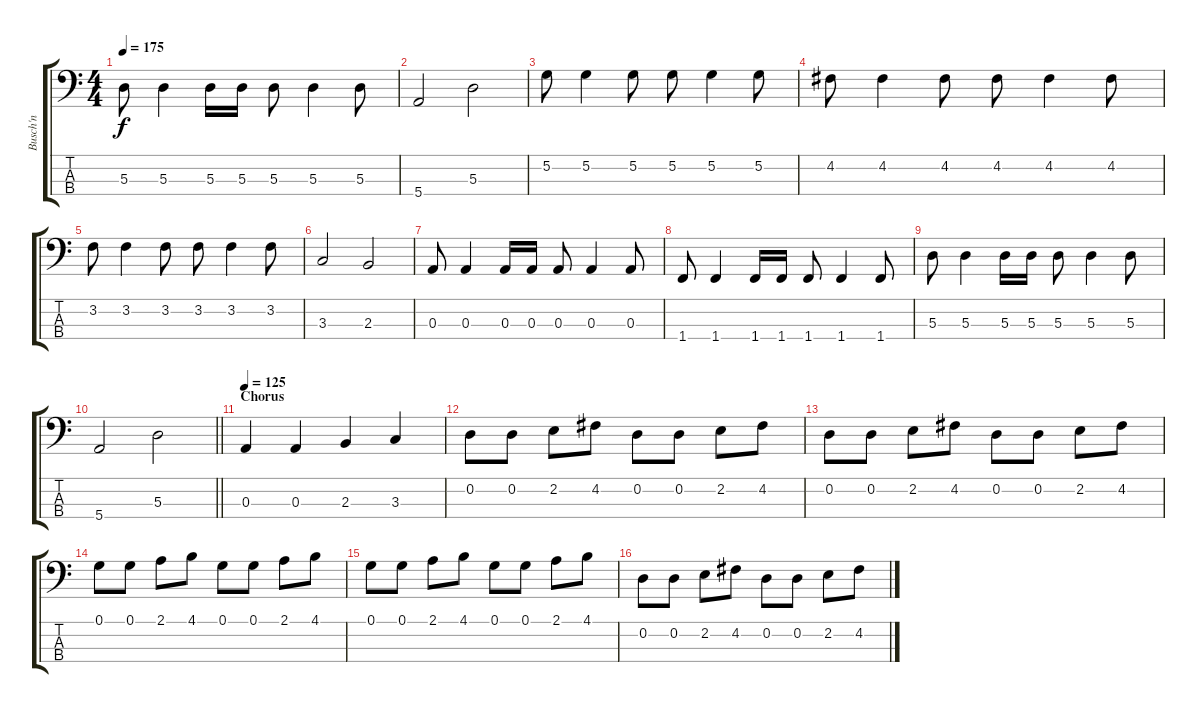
\track ("Busch'n" "Busch'n") {instrument electricbasspick}
\staff {score tabs}
\tuning (G2 D2 A1 E1) {hide}
\ts (4 4)
\tempo 175
\clef f4
\ks c
5.3.8{dy f} 5.3.4 5.3.16 5.3.16 5.3.8 5.3.4 5.3.8 |
5.4.2 5.3.2 |
5.2.8 5.2.4 5.2.8 5.2.8 5.2.4 5.2.8 |
4.2.8 4.2.4 4.2.8 4.2.8 4.2.4 4.2.8 |
3.2.8 3.2.4 3.2.8 3.2.8 3.2.4 3.2.8 |
3.3.2 2.3.2 |
0.3.8 0.3.4 0.3.16 0.3.16 0.3.8 0.3.4 0.3.8 |
1.4.8 1.4.4 1.4.16 1.4.16 1.4.8 1.4.4 1.4.8 |
5.3.8 5.3.4 5.3.16 5.3.16 5.3.8 5.3.4 5.3.8 |
\barLineRight lightlight
5.4.2 5.3.2 |
\section ("" "Chorus")
\tempo 125
0.3.4 0.3.4 2.3.4 3.3.4 |
0.2.8 0.2.8 2.2.8 4.2.8 0.2.8 0.2.8 2.2.8 4.2.8 |
0.2.8 0.2.8 2.2.8 4.2.8 0.2.8 0.2.8 2.2.8 4.2.8 |
0.1.8 0.1.8 2.1.8 4.1.8 0.1.8 0.1.8 2.1.8 4.1.8 |
0.1.8 0.1.8 2.1.8 4.1.8 0.1.8 0.1.8 2.1.8 4.1.8 |
0.2.8 0.2.8 2.2.8 4.2.8 0.2.8 0.2.8 2.2.8 4.2.8
